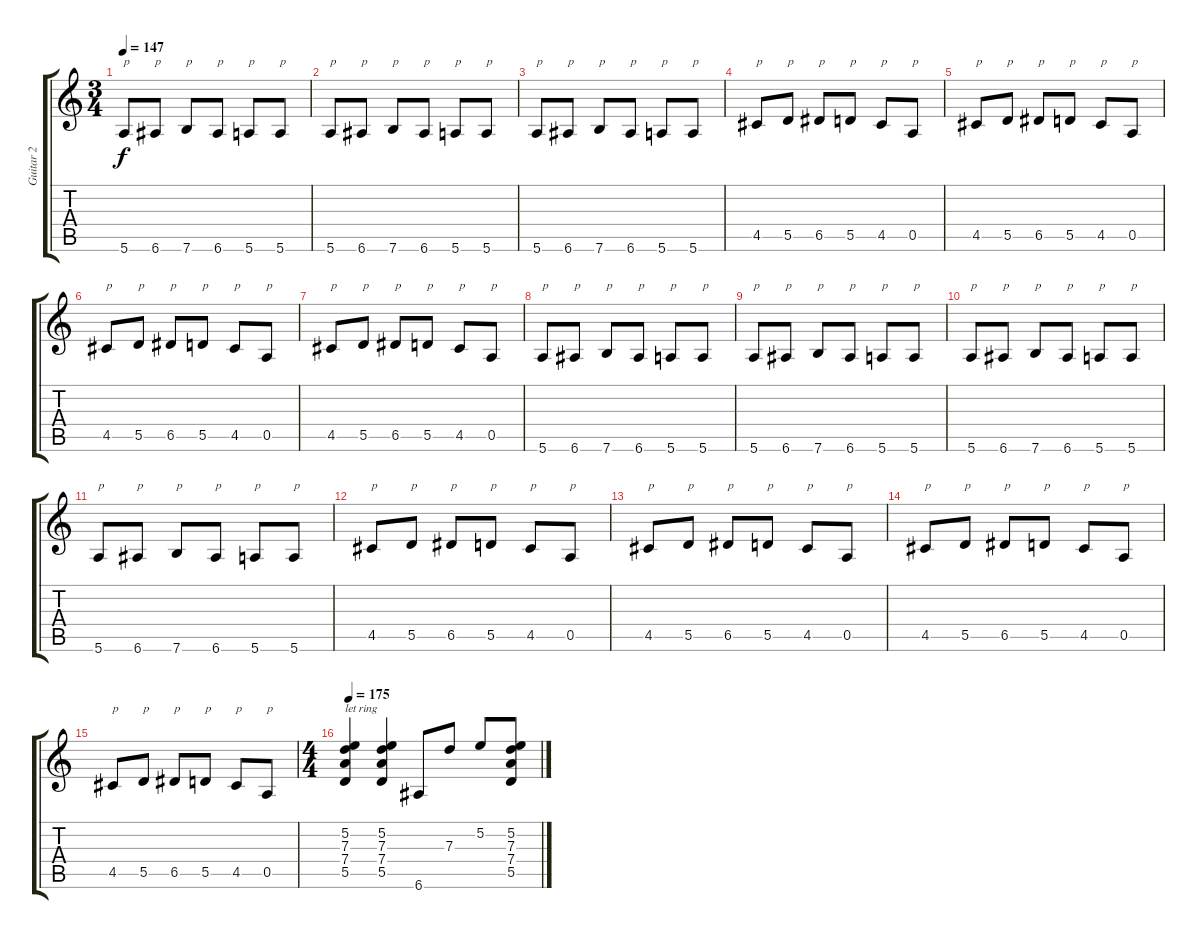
\track ("Guitar 2" "Guitar 2") {instrument distortionguitar}
\staff {score tabs}
\tuning (E4 B3 G3 D3 A2 E2) {hide}
\ts (3 4)
\tempo 147
\clef g2
\ks c
5.6.8{txt "p" dy f} 6.6.8{txt "p"} 7.6.8{txt "p"} 6.6.8{txt "p"} 5.6.8{txt "p"} 5.6.8{txt "p"} |
5.6.8{txt "p"} 6.6.8{txt "p"} 7.6.8{txt "p"} 6.6.8{txt "p"} 5.6.8{txt "p"} 5.6.8{txt "p"} |
5.6.8{txt "p"} 6.6.8{txt "p"} 7.6.8{txt "p"} 6.6.8{txt "p"} 5.6.8{txt "p"} 5.6.8{txt "p"} |
4.5.8{txt "p"} 5.5.8{txt "p"} 6.5.8{txt "p"} 5.5.8{txt "p"} 4.5.8{txt "p"} 0.5.8{txt "p"} |
4.5.8{txt "p"} 5.5.8{txt "p"} 6.5.8{txt "p"} 5.5.8{txt "p"} 4.5.8{txt "p"} 0.5.8{txt "p"} |
4.5.8{txt "p"} 5.5.8{txt "p"} 6.5.8{txt "p"} 5.5.8{txt "p"} 4.5.8{txt "p"} 0.5.8{txt "p"} |
4.5.8{txt "p"} 5.5.8{txt "p"} 6.5.8{txt "p"} 5.5.8{txt "p"} 4.5.8{txt "p"} 0.5.8{txt "p"} |
5.6.8{txt "p"} 6.6.8{txt "p"} 7.6.8{txt "p"} 6.6.8{txt "p"} 5.6.8{txt "p"} 5.6.8{txt "p"} |
5.6.8{txt "p"} 6.6.8{txt "p"} 7.6.8{txt "p"} 6.6.8{txt "p"} 5.6.8{txt "p"} 5.6.8{txt "p"} |
5.6.8{txt "p"} 6.6.8{txt "p"} 7.6.8{txt "p"} 6.6.8{txt "p"} 5.6.8{txt "p"} 5.6.8{txt "p"} |
5.6.8{txt "p"} 6.6.8{txt "p"} 7.6.8{txt "p"} 6.6.8{txt "p"} 5.6.8{txt "p"} 5.6.8{txt "p"} |
4.5.8{txt "p"} 5.5.8{txt "p"} 6.5.8{txt "p"} 5.5.8{txt "p"} 4.5.8{txt "p"} 0.5.8{txt "p"} |
4.5.8{txt "p"} 5.5.8{txt "p"} 6.5.8{txt "p"} 5.5.8{txt "p"} 4.5.8{txt "p"} 0.5.8{txt "p"} |
4.5.8{txt "p"} 5.5.8{txt "p"} 6.5.8{txt "p"} 5.5.8{txt "p"} 4.5.8{txt "p"} 0.5.8{txt "p"} |
4.5.8{txt "p"} 5.5.8{txt "p"} 6.5.8{txt "p"} 5.5.8{txt "p"} 4.5.8{txt "p"} 0.5.8{txt "p"} |
\ts (4 4)
\tempo 175
(5.2 7.3 7.4 5.5).4{txt "let ring"} (5.2 7.3 7.4 5.5).4 6.6.8 7.3.8 5.2.8 (5.2 7.3 7.4 5.5).8
